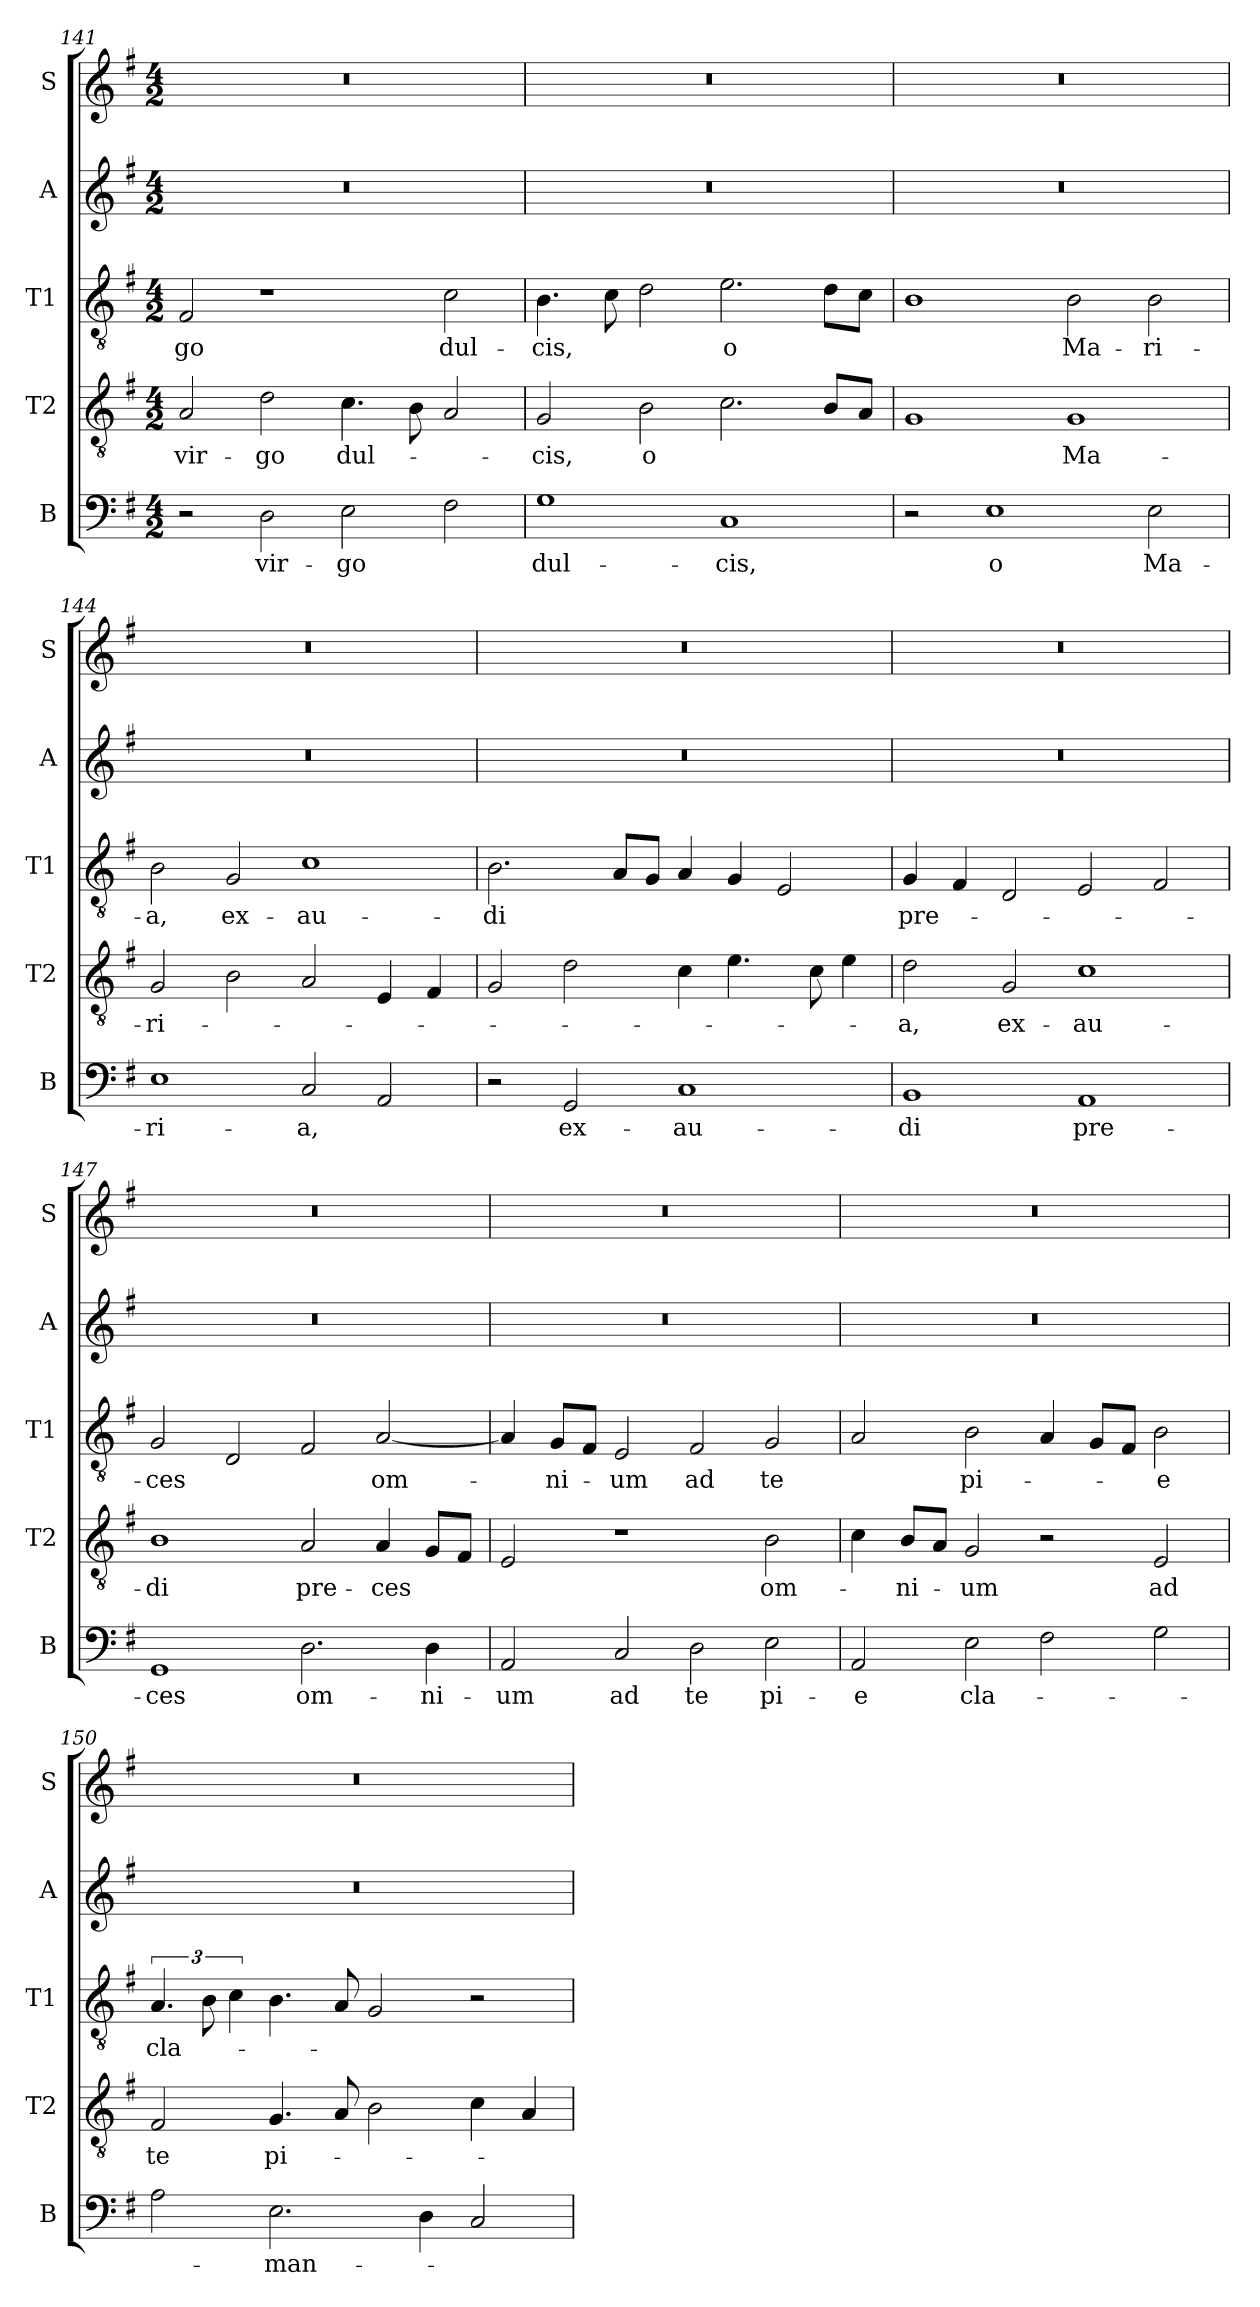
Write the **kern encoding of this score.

**kern	**text	**kern	**text	**kern	**text	**kern	**kern
*part5	*part5	*part4	*part4	*part3	*part3	*part2	*part1
*staff5	*staff5	*staff4	*staff4	*staff3	*staff3	*staff2	*staff1
*I"B	*	*I"T2	*	*I"T1	*	*I"A	*I"S
*I'B	*	*I'T2	*	*I'T1	*	*I'A	*I'S
*clefF4	*	*clefGv2	*	*clefGv2	*	*clefG2	*clefG2
*k[f#]	*	*k[f#]	*	*k[f#]	*	*k[f#]	*k[f#]
*M4/2	*	*M4/2	*	*M4/2	*	*M4/2	*M4/2
=141	=141	=141	=141	=141	=141	=141	=141
!	!	!	!LO:LY:b	!	!LO:LY:b	!	!
2r	.	2A/	vir-	2F#/	-go	0r	0r
!	!LO:LY:b	!	!LO:LY:b	!	!	!	!
2D\	vir-	2d\	-go	1r	.	.	.
!	!LO:LY:b	!	!LO:LY:b	!	!	!	!
2E\	-go	4.c\	dul-	.	.	.	.
.	.	8B\	.	.	.	.	.
!	!	!	!	!	!LO:LY:b	!	!
2F#\	.	2A/	.	2c\	dul-	.	.
!!LO:LB:g=z
=142	=142	=142	=142	=142	=142	=142	=142
!	!LO:LY:b	!	!LO:LY:b	!	!LO:LY:b	!	!
1G	dul-	2G/	-cis,	4.B\	-cis,	0r	0r
.	.	.	.	8c\	.	.	.
!	!	!	!LO:LY:b	!	!	!	!
.	.	2B\	o	2d\	.	.	.
!	!LO:LY:b	!	!	!	!LO:LY:b	!	!
1C	-cis,	2.c\	.	2.e\	o	.	.
.	.	8B/L	.	8d\L	.	.	.
.	.	8A/J	.	8c\J	.	.	.
=143	=143	=143	=143	=143	=143	=143	=143
2r	.	1G	.	1B	.	0r	0r
!	!LO:LY:b	!	!	!	!	!	!
1E	o	.	.	.	.	.	.
!	!	!	!LO:LY:b	!	!LO:LY:b	!	!
.	.	1G	Ma-	2B\	Ma-	.	.
!	!LO:LY:b	!	!	!	!LO:LY:b	!	!
2E\	Ma-	.	.	2B\	-ri-	.	.
=144	=144	=144	=144	=144	=144	=144	=144
!	!LO:LY:b	!	!LO:LY:b	!	!LO:LY:b	!	!
1E	-ri-	2G/	-ri-	2B\	-a,	0r	0r
!	!	!	!	!	!LO:LY:b	!	!
.	.	2B\	.	2G/	ex-	.	.
!	!LO:LY:b	!	!	!	!LO:LY:b	!	!
2C/	-a,	2A/	.	1c	-au-	.	.
2AA/	.	4E/	.	.	.	.	.
.	.	4F#/	.	.	.	.	.
=145	=145	=145	=145	=145	=145	=145	=145
!	!	!	!	!	!LO:LY:b	!	!
2r	.	2G/	.	2.B\	-di	0r	0r
!	!LO:LY:b	!	!	!	!	!	!
2GG/	ex-	2d\	.	.	.	.	.
.	.	.	.	8A/L	.	.	.
.	.	.	.	8G/J	.	.	.
!	!LO:LY:b	!	!	!	!	!	!
1C	-au-	4c\	.	4A/	.	.	.
.	.	4.e\	.	4G/	.	.	.
.	.	.	.	2E/	.	.	.
.	.	8c\	.	.	.	.	.
.	.	4e\	.	.	.	.	.
=146	=146	=146	=146	=146	=146	=146	=146
!	!LO:LY:b	!	!LO:LY:b	!	!LO:LY:b	!	!
1BB	-di	2d\	-a,	4G/	pre-	0r	0r
.	.	.	.	4F#/	.	.	.
!	!	!	!LO:LY:b	!	!	!	!
.	.	2G/	ex-	2D/	.	.	.
!	!LO:LY:b	!	!LO:LY:b	!	!	!	!
1AA	pre-	1c	-au-	2E/	.	.	.
.	.	.	.	2F#/	.	.	.
!!LO:PB:g=z
=147	=147	=147	=147	=147	=147	=147	=147
!	!LO:LY:b	!	!LO:LY:b	!	!LO:LY:b	!	!
1GG	-ces	1B	-di	2G/	-ces	0r	0r
.	.	.	.	2D/	.	.	.
!	!LO:LY:b	!	!LO:LY:b	!	!	!	!
2.D\	om-	2A/	pre-	2F#/	.	.	.
!	!	!	!LO:LY:b	!	!LO:LY:b	!	!
.	.	4A/	-ces	[2A/	om-	.	.
!	!LO:LY:b	!	!	!	!	!	!
4D\	-ni-	8G/L	.	.	.	.	.
.	.	8F#/J	.	.	.	.	.
=148	=148	=148	=148	=148	=148	=148	=148
!	!LO:LY:b	!	!	!	!	!	!
2AA/	-um	2E/	.	4A/]	.	0r	0r
!	!	!	!	!	!LO:LY:b	!	!
.	.	.	.	8G/L	-ni-	.	.
.	.	.	.	8F#/J	.	.	.
!	!LO:LY:b	!	!	!	!LO:LY:b	!	!
2C/	ad	1r	.	2E/	-um	.	.
!	!LO:LY:b	!	!	!	!LO:LY:b	!	!
2D\	te	.	.	2F#/	ad	.	.
!	!LO:LY:b	!	!LO:LY:b	!	!LO:LY:b	!	!
2E\	pi-	2B\	om-	2G/	te	.	.
=149	=149	=149	=149	=149	=149	=149	=149
!	!LO:LY:b	!	!	!	!	!	!
2AA/	-e	4c\	.	2A/	.	0r	0r
!	!	!	!LO:LY:b	!	!	!	!
.	.	8B/L	-ni-	.	.	.	.
.	.	8A/J	.	.	.	.	.
!	!LO:LY:b	!	!LO:LY:b	!	!LO:LY:b	!	!
2E\	cla-	2G/	-um	2B\	pi-	.	.
2F#\	.	2r	.	4A/	.	.	.
.	.	.	.	8G/L	.	.	.
.	.	.	.	8F#/J	.	.	.
!	!	!	!LO:LY:b	!	!LO:LY:b	!	!
2G\	.	2E/	ad	2B\	-e	.	.
!!LO:LB:g=z
=150	=150	=150	=150	=150	=150	=150	=150
!	!	!	!LO:LY:b	!	!LO:LY:b	!	!
2A\	.	2F#/	te	6.A/	cla-	0r	0r
.	.	.	.	12B\	.	.	.
.	.	.	.	6c\	.	.	.
!	!LO:LY:b	!	!LO:LY:b	!	!	!	!
2.E\	-man-	4.G/	pi-	4.B\	.	.	.
.	.	8A/	.	8A/	.	.	.
.	.	2B\	.	2G/	.	.	.
4D\	.	.	.	.	.	.	.
2C/	.	4c\	.	2r	.	.	.
.	.	4A/	.	.	.	.	.
=	=	=	=	=	=	=	=
*-	*-	*-	*-	*-	*-	*-	*-
